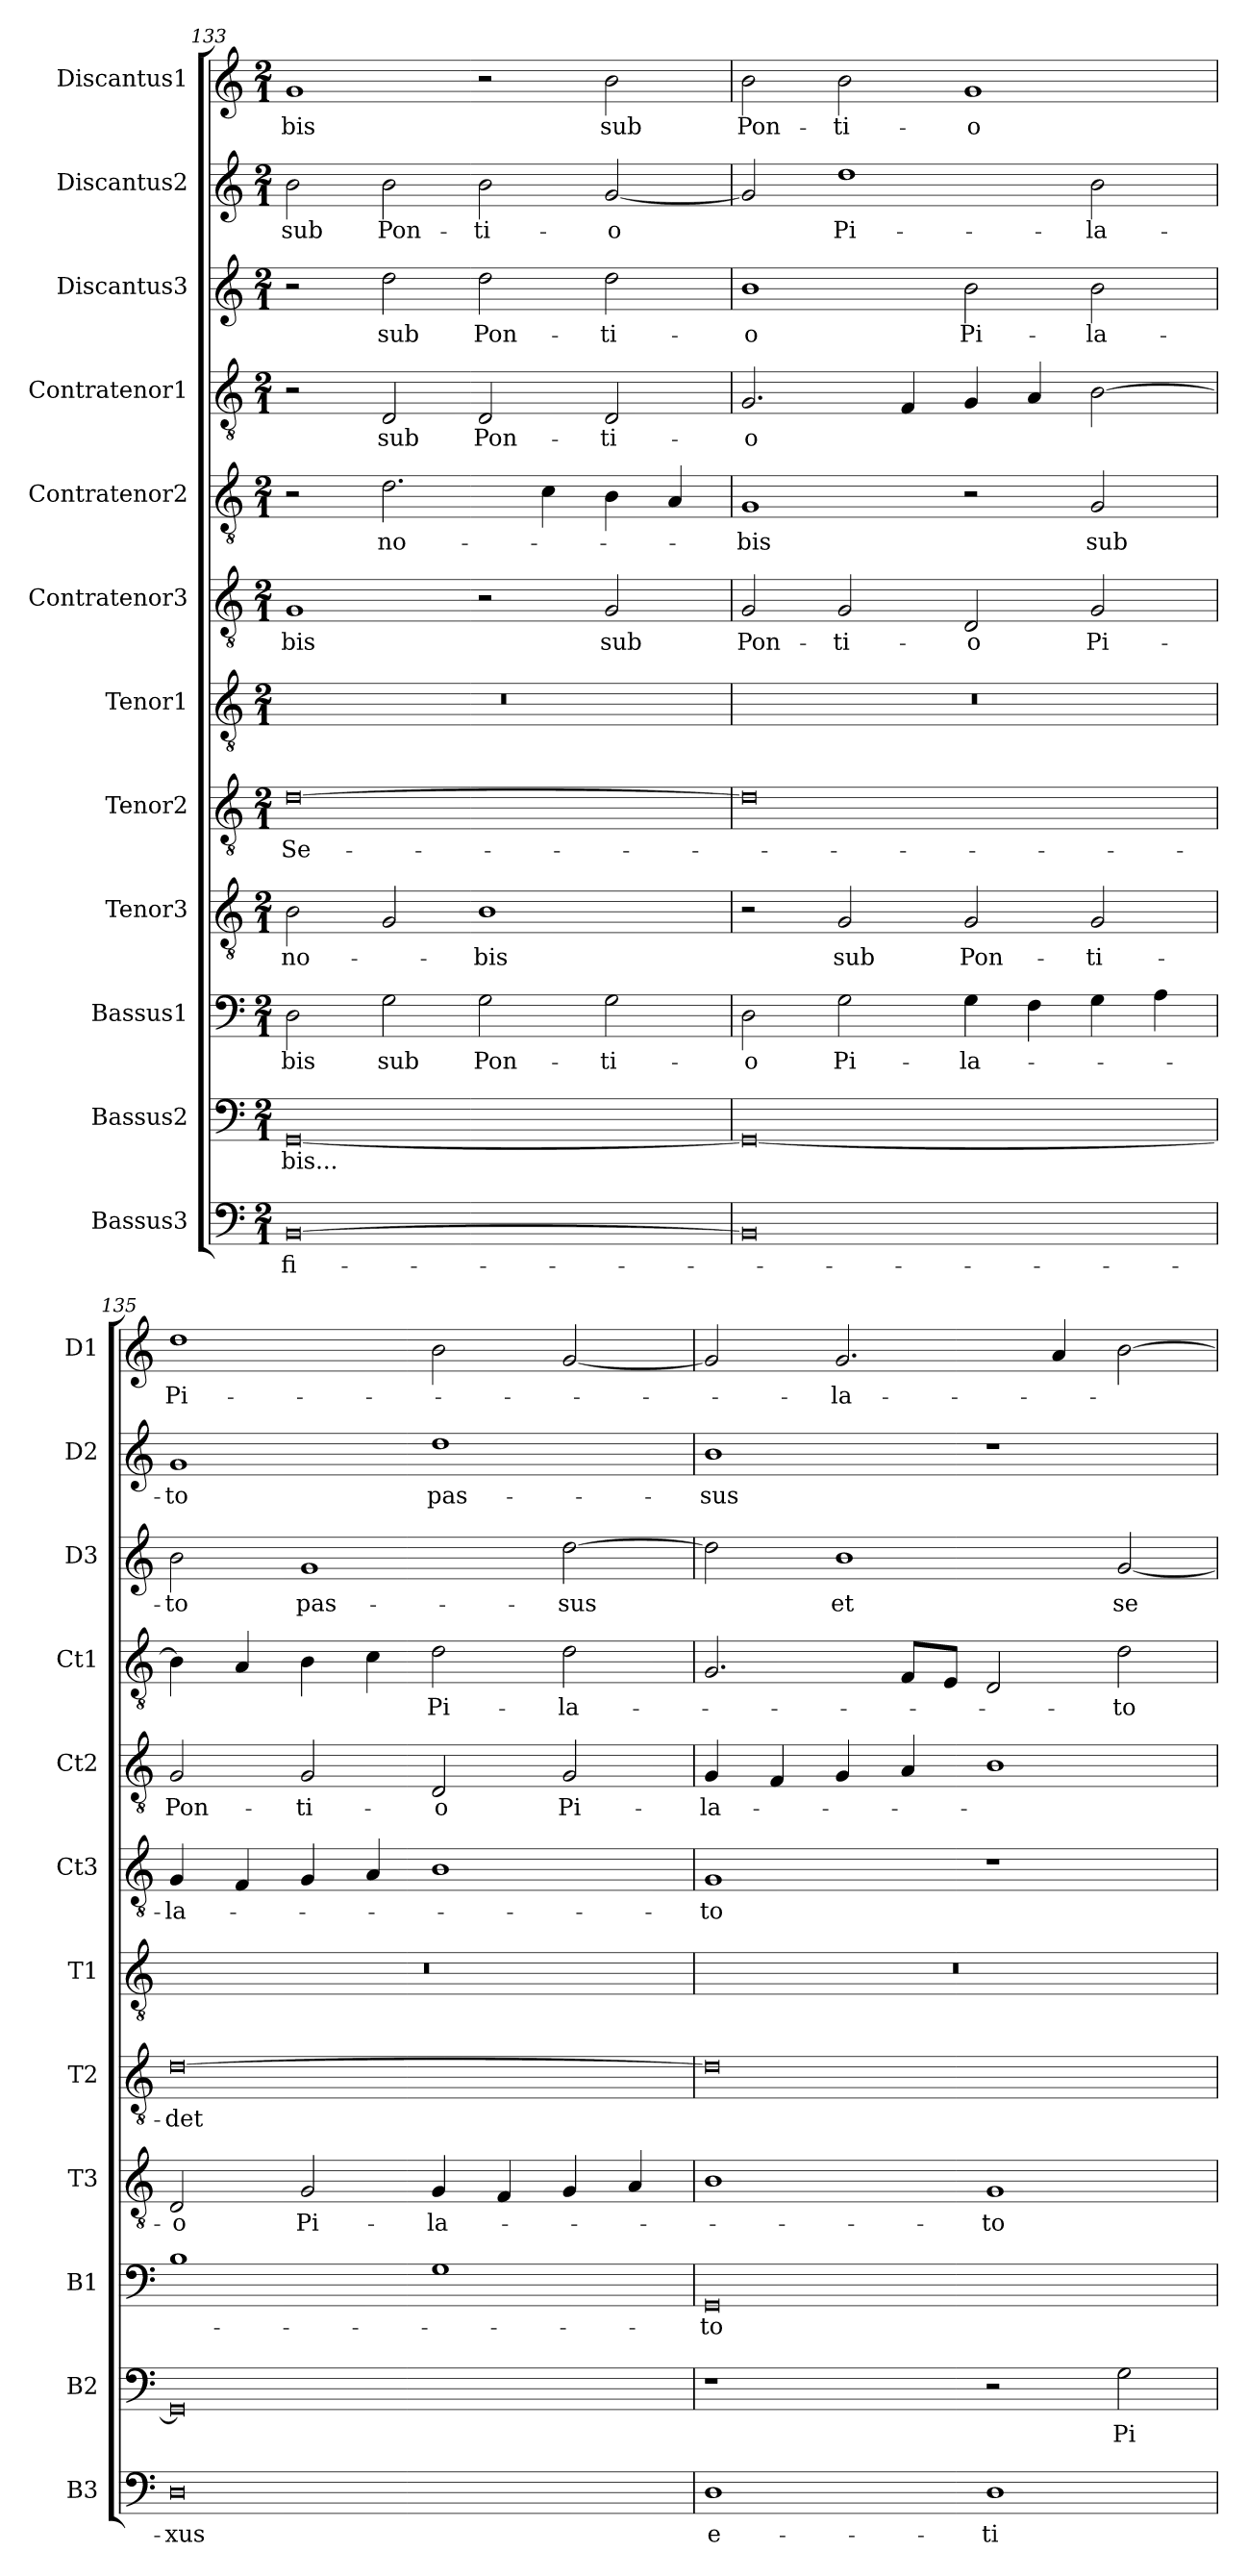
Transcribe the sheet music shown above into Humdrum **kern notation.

**kern	**text	**kern	**text	**kern	**text	**kern	**text	**kern	**text	**kern	**kern	**text	**kern	**text	**kern	**text	**kern	**text	**kern	**text	**kern	**text
*part12	*part12	*part11	*part11	*part10	*part10	*part9	*part9	*part8	*part8	*part7	*part6	*part6	*part5	*part5	*part4	*part4	*part3	*part3	*part2	*part2	*part1	*part1
*staff12	*staff12	*staff11	*staff11	*staff10	*staff10	*staff9	*staff9	*staff8	*staff8	*staff7	*staff6	*staff6	*staff5	*staff5	*staff4	*staff4	*staff3	*staff3	*staff2	*staff2	*staff1	*staff1
*I"Bassus3	*	*I"Bassus2	*	*I"Bassus1	*	*I"Tenor3	*	*I"Tenor2	*	*I"Tenor1	*I"Contratenor3	*	*I"Contratenor2	*	*I"Contratenor1	*	*I"Discantus3	*	*I"Discantus2	*	*I"Discantus1	*
*I'B3	*	*I'B2	*	*I'B1	*	*I'T3	*	*I'T2	*	*I'T1	*I'Ct3	*	*I'Ct2	*	*I'Ct1	*	*I'D3	*	*I'D2	*	*I'D1	*
*clefF4	*	*clefF4	*	*clefF4	*	*clefGv2	*	*clefGv2	*	*clefGv2	*clefGv2	*	*clefGv2	*	*clefGv2	*	*clefG2	*	*clefG2	*	*clefG2	*
*k[]	*	*k[]	*	*k[]	*	*k[]	*	*k[]	*	*k[]	*k[]	*	*k[]	*	*k[]	*	*k[]	*	*k[]	*	*k[]	*
*M2/1	*	*M2/1	*	*M2/1	*	*M2/1	*	*M2/1	*	*M2/1	*M2/1	*	*M2/1	*	*M2/1	*	*M2/1	*	*M2/1	*	*M2/1	*
=133	=133	=133	=133	=133	=133	=133	=133	=133	=133	=133	=133	=133	=133	=133	=133	=133	=133	=133	=133	=133	=133	=133
[0BB\	-fi-	[0GG/	-bis...	2D\	-bis	2B\	no-	[0d\	Se-	0r	1G/	-bis	2r	.	2r	.	2r	.	2b\	sub	1g/	-bis
.	.	.	.	2G\	sub	2G/	.	.	.	.	.	.	2.d\	no-	2D/	sub	2dd\	sub	2b\	Pon-	.	.
.	.	.	.	2G\	Pon-	1B\	-bis	.	.	.	2r	.	.	.	2D/	Pon-	2dd\	Pon-	2b\	-ti-	2r	.
.	.	.	.	.	.	.	.	.	.	.	.	.	4c\	.	.	.	.	.	.	.	.	.
.	.	.	.	2G\	-ti-	.	.	.	.	.	2G/	sub	4B\	.	2D/	-ti-	2dd\	-ti-	[2g/	-o	2b\	sub
.	.	.	.	.	.	.	.	.	.	.	.	.	4A/	.	.	.	.	.	.	.	.	.
=134	=134	=134	=134	=134	=134	=134	=134	=134	=134	=134	=134	=134	=134	=134	=134	=134	=134	=134	=134	=134	=134	=134
0BB\]	.	0GG/_	.	2D\	-o	2r	.	0d\]	.	0r	2G/	Pon-	1G/	-bis	2.G/	-o	1b\	-o	2g/]	.	2b\	Pon-
.	.	.	.	2G\	Pi-	2G/	sub	.	.	.	2G/	-ti-	.	.	.	.	.	.	1dd\	Pi-	2b\	-ti-
.	.	.	.	.	.	.	.	.	.	.	.	.	.	.	4F/	.	.	.	.	.	.	.
.	.	.	.	4G\	-la-	2G/	Pon-	.	.	.	2D/	-o	2r	.	4G/	.	2b\	Pi-	.	.	1g/	-o
.	.	.	.	4F\	.	.	.	.	.	.	.	.	.	.	4A/	.	.	.	.	.	.	.
.	.	.	.	4G\	.	2G/	-ti-	.	.	.	2G/	Pi-	2G/	sub	[2B\	.	2b\	-la-	2b\	-la-	.	.
.	.	.	.	4A\	.	.	.	.	.	.	.	.	.	.	.	.	.	.	.	.	.	.
=135	=135	=135	=135	=135	=135	=135	=135	=135	=135	=135	=135	=135	=135	=135	=135	=135	=135	=135	=135	=135	=135	=135
0D\	-xus	0GG/]	.	1B\	.	2D/	-o	[0d\	-det	0r	4G/	-la-	2G/	Pon-	4B\]	.	2b\	-to	1g/	-to	1dd\	Pi-
.	.	.	.	.	.	.	.	.	.	.	4F/	.	.	.	4A/	.	.	.	.	.	.	.
.	.	.	.	.	.	2G/	Pi-	.	.	.	4G/	.	2G/	-ti-	4B\	.	1g/	pas-	.	.	.	.
.	.	.	.	.	.	.	.	.	.	.	4A/	.	.	.	4c\	.	.	.	.	.	.	.
.	.	.	.	1G\	.	4G/	-la-	.	.	.	1B\	.	2D/	-o	2d\	Pi-	.	.	1dd\	pas-	2b\	.
.	.	.	.	.	.	4F/	.	.	.	.	.	.	.	.	.	.	.	.	.	.	.	.
.	.	.	.	.	.	4G/	.	.	.	.	.	.	2G/	Pi-	2d\	-la-	[2dd\	-sus	.	.	[2g/	.
.	.	.	.	.	.	4A/	.	.	.	.	.	.	.	.	.	.	.	.	.	.	.	.
=136	=136	=136	=136	=136	=136	=136	=136	=136	=136	=136	=136	=136	=136	=136	=136	=136	=136	=136	=136	=136	=136	=136
1D\	e-	1r	.	0GG/	-to	1B\	.	0d\]	.	0r	1G/	-to	4G/	-la-	2.G/	.	2dd\]	.	1b\	-sus	2g/]	.
.	.	.	.	.	.	.	.	.	.	.	.	.	4F/	.	.	.	.	.	.	.	.	.
.	.	.	.	.	.	.	.	.	.	.	.	.	4G/	.	.	.	1b\	et	.	.	2.g/	-la-
.	.	.	.	.	.	.	.	.	.	.	.	.	4A/	.	8F/L	.	.	.	.	.	.	.
.	.	.	.	.	.	.	.	.	.	.	.	.	.	.	8E/J	.	.	.	.	.	.	.
1D\	-ti-	2r	.	.	.	1G/	-to	.	.	.	1r	.	1B\	.	2D/	.	.	.	1r	.	.	.
.	.	.	.	.	.	.	.	.	.	.	.	.	.	.	.	.	.	.	.	.	4a/	.
.	.	2G\	Pi-	.	.	.	.	.	.	.	.	.	.	.	2d\	-to	[2g/	se-	.	.	[2b\	.
=	=	=	=	=	=	=	=	=	=	=	=	=	=	=	=	=	=	=	=	=	=	=
*-	*-	*-	*-	*-	*-	*-	*-	*-	*-	*-	*-	*-	*-	*-	*-	*-	*-	*-	*-	*-	*-	*-
